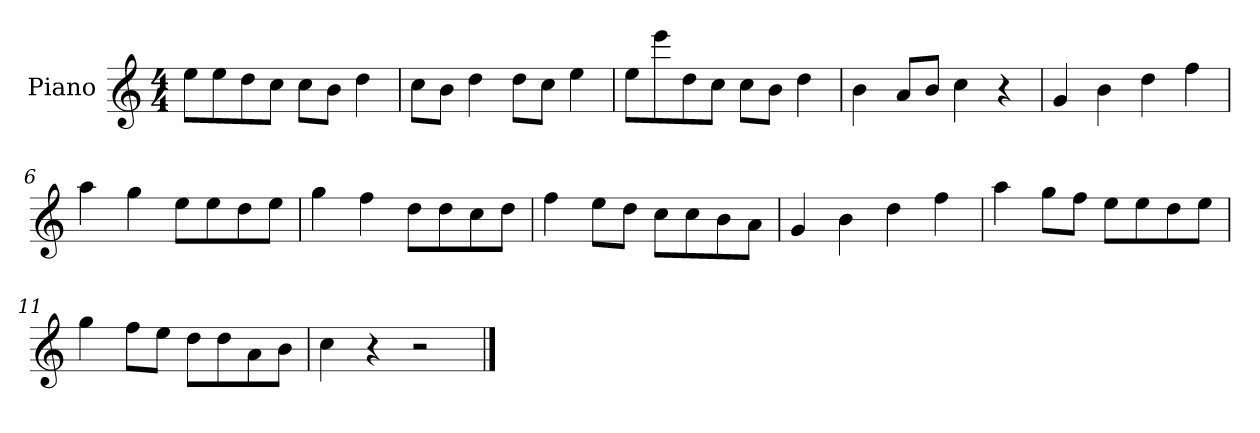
**kern
*part1
*staff1
*I"Piano
*I'P-no
*clefG2
*k[]
*M4/4
*MM90
=1
8ee\L
8ee\
8dd\
8cc\J
8cc\L
8b\J
4dd\
=2
8cc\L
8b\J
4dd\
8dd\L
8cc\J
4ee\
=3
8ee\L
8eee\
8dd\
8cc\J
8cc\L
8b\J
4dd\
=4
4b\
8a/L
8b/J
4cc\
4r
=5
4g/
4b\
4dd\
4ff\
=6
4aa\
4gg\
8ee\L
8ee\
8dd\
8ee\J
!!LO:LB:g=z
=7
4gg\
4ff\
8dd\L
8dd\
8cc\
8dd\J
=8
4ff\
8ee\L
8dd\J
8cc\L
8cc\
8b\
8a\J
=9
4g/
4b\
4dd\
4ff\
=10
4aa\
8gg\L
8ff\J
8ee\L
8ee\
8dd\
8ee\J
=11
4gg\
8ff\L
8ee\J
8dd\L
8dd\
8a\
8b\J
=12
4cc\
4r
2r
==
*-
